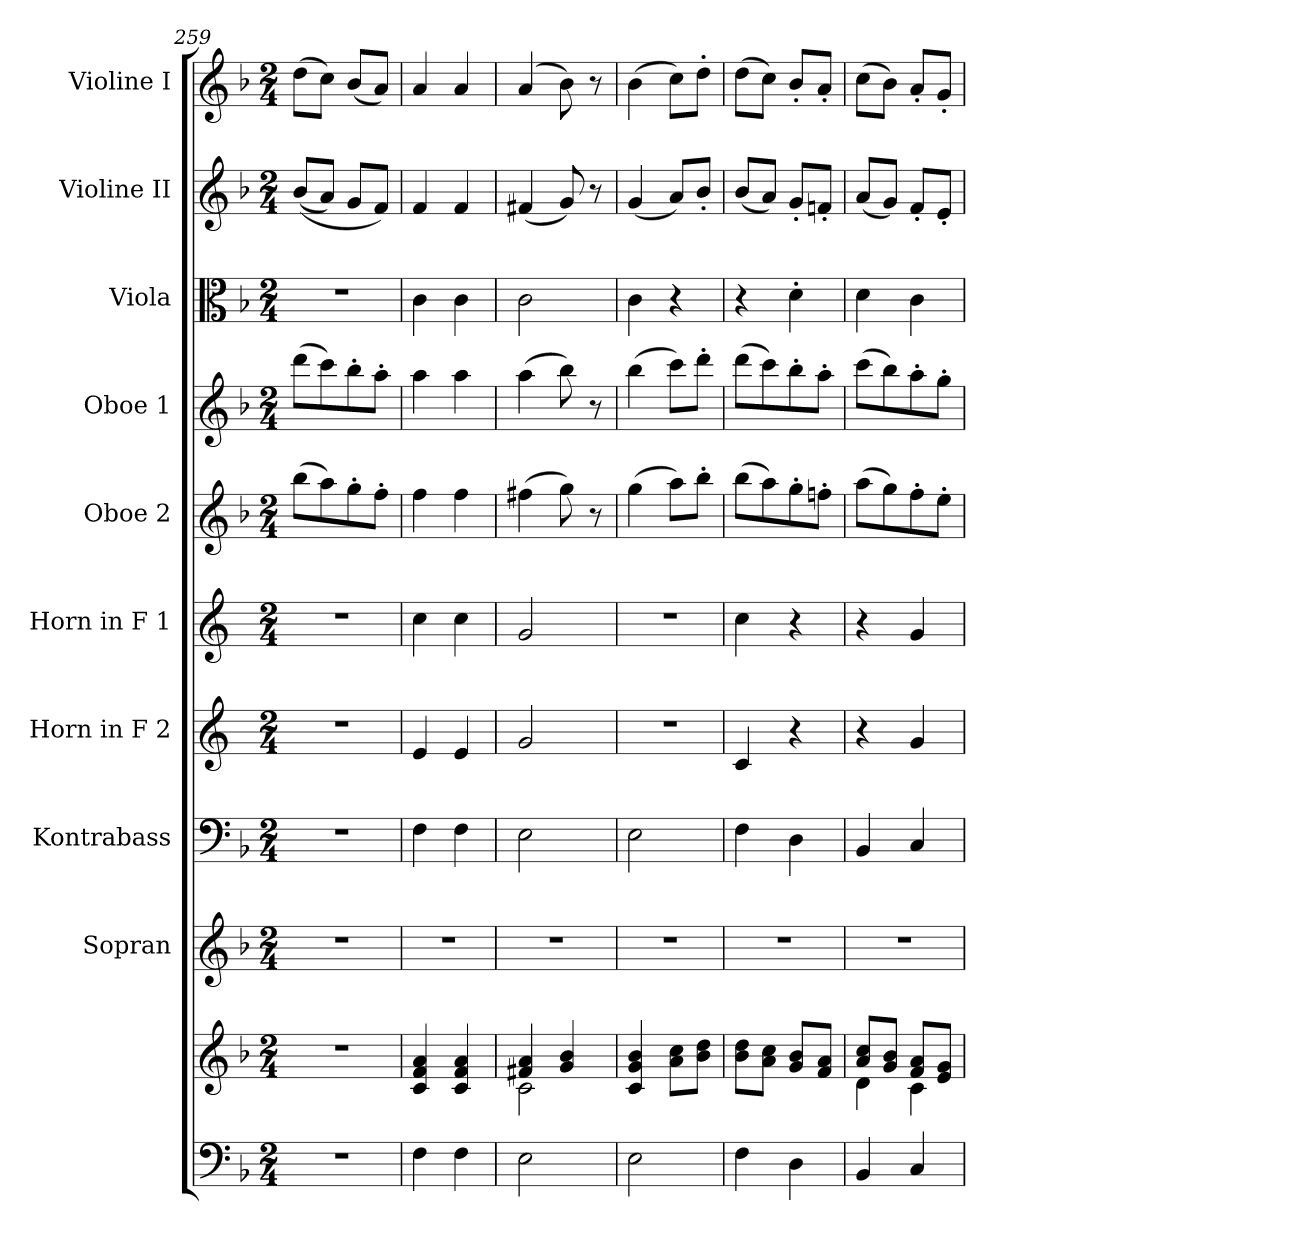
**kern	**kern	**kern	**kern	**kern	**kern	**kern	**kern	**kern	**kern	**kern
*part10	*part10	*part9	*part8	*part7	*part6	*part5	*part4	*part3	*part2	*part1
*staff11	*staff10	*staff9	*staff8	*staff7	*staff6	*staff5	*staff4	*staff3	*staff2	*staff1
*	*	*I"Sopran	*I"Kontrabass	*I"Horn in F 2	*I"Horn in F 1	*I"Oboe 2	*I"Oboe 1	*I"Viola	*I"Violine II	*I"Violine I
*	*	*I'S.	*I'Kb.	*	*	*I'Ob. 2	*I'Ob. 1	*I'Vla.	*I'Vl. II	*I'Vl. I
*clefF4	*clefG2	*clefG2	*clefF4	*clefG2	*clefG2	*clefG2	*clefG2	*clefC3	*clefG2	*clefG2
*	*	*	*ITrd7c12	*ITrd4c7	*ITrd4c7	*	*	*	*	*
*k[b-]	*k[b-]	*k[b-]	*k[b-]	*k[b-]	*k[b-]	*k[b-]	*k[b-]	*k[b-]	*k[b-]	*k[b-]
*F:	*F:	*F:	*F:	*F:	*F:	*F:	*F:	*F:	*F:	*F:
*M2/4	*M2/4	*M2/4	*M2/4	*M2/4	*M2/4	*M2/4	*M2/4	*M2/4	*M2/4	*M2/4
=259	=259	=259	=259	=259	=259	=259	=259	=259	=259	=259
2r	2r	2r	2r	2r	2r	(>8bb-\L	(>8ddd\L	2r	(<(<8b-/L	(>8dd\L
.	.	.	.	.	.	8aa\)	8ccc\)	.	8a/J)	8cc\J)
.	.	.	.	.	.	8gg'>\	8bb-'>\	.	8g/L	(<8b-/L
.	.	.	.	.	.	8ff'>\J	8aa'>\J	.	8f/J)	8a/J)
=260	=260	=260	=260	=260	=260	=260	=260	=260	=260	=260
4F\	4c/ 4f/ 4a/	2r	4FF\	4A/	4f\	4ff\	4aa\	4c\	4f/	4a/
4F\	4c/ 4f/ 4a/	.	4FF\	4A/	4f\	4ff\	4aa\	4c\	4f/	4a/
=261	=261	=261	=261	=261	=261	=261	=261	=261	=261	=261
*	*^	*	*	*	*	*	*	*	*	*
2E\	4f#X/ 4a/	2c\	2r	2EE\	2c/	2c/	(>4ff#X\	(>4aa\	2c\	(<4f#X/	(4a/
.	4g/ 4b-/	.	.	.	.	.	8gg\)	8bb-\)	.	8g/)	8b-\)
.	.	.	.	.	.	.	8r	8r	.	8r	8r
*	*v	*v	*	*	*	*	*	*	*	*	*
=262	=262	=262	=262	=262	=262	=262	=262	=262	=262	=262
2E\	4c/ 4g/ 4b-/	2r	2EE\	2r	2r	(>4gg\	(>4bb-\	4c\	(<4g/	(>4b-\
.	8a\ 8cc\L	.	.	.	.	8aa\L)	8ccc\L)	4r	8a/L)	8cc\L)
.	8b-\ 8dd\J	.	.	.	.	8bb-'>\J	8ddd'>\J	.	8b-'</J	8dd'>\J
=263	=263	=263	=263	=263	=263	=263	=263	=263	=263	=263
4F\	8b-\ 8dd\L	2r	4FF\	4F/	4f\	(>8bb-\L	(>8ddd\L	4r	(<8b-/L	(>8dd\L
.	8a\ 8cc\J	.	.	.	.	8aa\)	8ccc\)	.	8a/J)	8cc\J)
4D\	8g/ 8b-/L	.	4DD\	4r	4r	8gg'>\	8bb-'>\	4d'>\	8g'</L	8b-'</L
.	8f/ 8a/J	.	.	.	.	8ffn'>\J	8aa'>\J	.	8fn'</J	8a'</J
=264	=264	=264	=264	=264	=264	=264	=264	=264	=264	=264
*	*^	*	*	*	*	*	*	*	*	*
4BB-/	8a/ 8cc/L	4d\	2r	4BBB-/	4r	4r	(>8aa\L	(>8ccc\L	4d\	(<8a/L	(>8cc\L
.	8g/ 8b-/J	.	.	.	.	.	8gg\)	8bb-\)	.	8g/J)	8b-\J)
4C/	8f/ 8a/L	4c\	.	4CC/	4c/	4c/	8ff'>\	8aa'>\	4c\	8f'</L	8a'</L
.	8e/ 8g/J	.	.	.	.	.	8ee'>\J	8gg'>\J	.	8e'</J	8g'</J
*	*v	*v	*	*	*	*	*	*	*	*	*
=	=	=	=	=	=	=	=	=	=	=
*-	*-	*-	*-	*-	*-	*-	*-	*-	*-	*-
